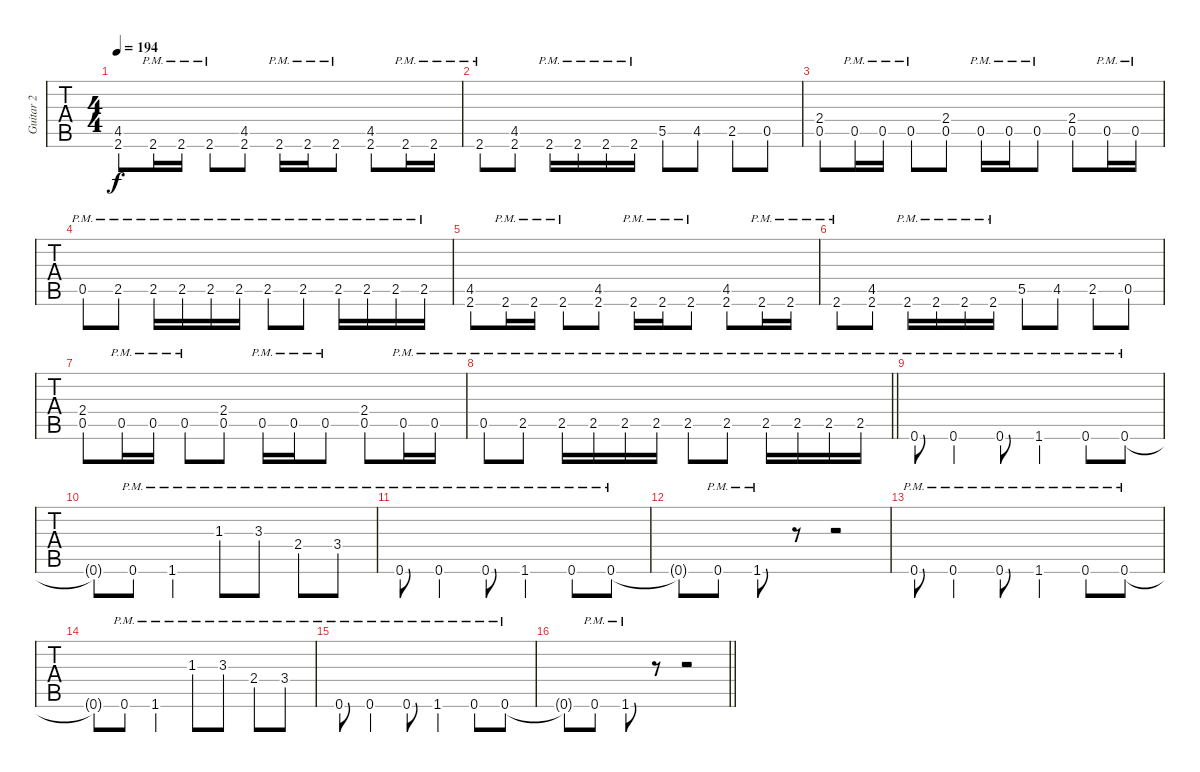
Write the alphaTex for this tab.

\track ("Guitar 2" "Guitar 2") {instrument distortionguitar}
\staff {tabs}
\tuning (B3 Gb3 D3 A2 E2 B1) {hide}
\ts (4 4)
\tempo 194
\clef g2
\ks c
(4.5 2.6).8{dy f} 2.6{pm}.16 2.6{pm}.16 2.6{pm}.8 (4.5 2.6).8 2.6{pm}.16 2.6{pm}.16 2.6{pm}.8 (4.5 2.6).8 2.6{pm}.16 2.6{pm}.16 |
2.6{pm}.8 (4.5 2.6).8 2.6{pm}.16 2.6{pm}.16 2.6{pm}.16 2.6{pm}.16 5.5.8 4.5.8 2.5.8 0.5.8 |
(2.4 0.5).8 0.5{pm}.16 0.5{pm}.16 0.5{pm}.8 (2.4 0.5).8 0.5{pm}.16 0.5{pm}.16 0.5{pm}.8 (2.4 0.5).8 0.5{pm}.16 0.5{pm}.16 |
0.5{pm}.8 2.5{pm}.8 2.5{pm}.16 2.5{pm}.16 2.5{pm}.16 2.5{pm}.16 2.5{pm}.8 2.5{pm}.8 2.5{pm}.16 2.5{pm}.16 2.5{pm}.16 2.5{pm}.16 |
(4.5 2.6).8 2.6{pm}.16 2.6{pm}.16 2.6{pm}.8 (4.5 2.6).8 2.6{pm}.16 2.6{pm}.16 2.6{pm}.8 (4.5 2.6).8 2.6{pm}.16 2.6{pm}.16 |
2.6{pm}.8 (4.5 2.6).8 2.6{pm}.16 2.6{pm}.16 2.6{pm}.16 2.6{pm}.16 5.5.8 4.5.8 2.5.8 0.5.8 |
(2.4 0.5).8 0.5{pm}.16 0.5{pm}.16 0.5{pm}.8 (2.4 0.5).8 0.5{pm}.16 0.5{pm}.16 0.5{pm}.8 (2.4 0.5).8 0.5{pm}.16 0.5{pm}.16 |
\barLineRight lightlight
0.5{pm}.8 2.5{pm}.8 2.5{pm}.16 2.5{pm}.16 2.5{pm}.16 2.5{pm}.16 2.5{pm}.8 2.5{pm}.8 2.5{pm}.16 2.5{pm}.16 2.5{pm}.16 2.5{pm}.16 |
0.6{pm}.8 0.6{pm}.4 0.6{pm}.8 1.6{pm}.4 0.6{pm}.8 0.6{pm}.8 |
0.6{t}.8 0.6{pm}.8 1.6{pm}.4 1.3{pm}.8 3.3{pm}.8 2.4{pm}.8 3.4{pm}.8 |
0.6{pm}.8 0.6{pm}.4 0.6{pm}.8 1.6{pm}.4 0.6{pm}.8 0.6{pm}.8 |
0.6{t}.8 0.6{pm}.8 1.6{pm}.8 r.8 r.2 |
0.6{pm}.8 0.6{pm}.4 0.6{pm}.8 1.6{pm}.4 0.6{pm}.8 0.6{pm}.8 |
0.6{t}.8 0.6{pm}.8 1.6{pm}.4 1.3{pm}.8 3.3{pm}.8 2.4{pm}.8 3.4{pm}.8 |
0.6{pm}.8 0.6{pm}.4 0.6{pm}.8 1.6{pm}.4 0.6{pm}.8 0.6{pm}.8 |
\barLineRight lightlight
0.6{t}.8 0.6{pm}.8 1.6{pm}.8 r.8 r.2
